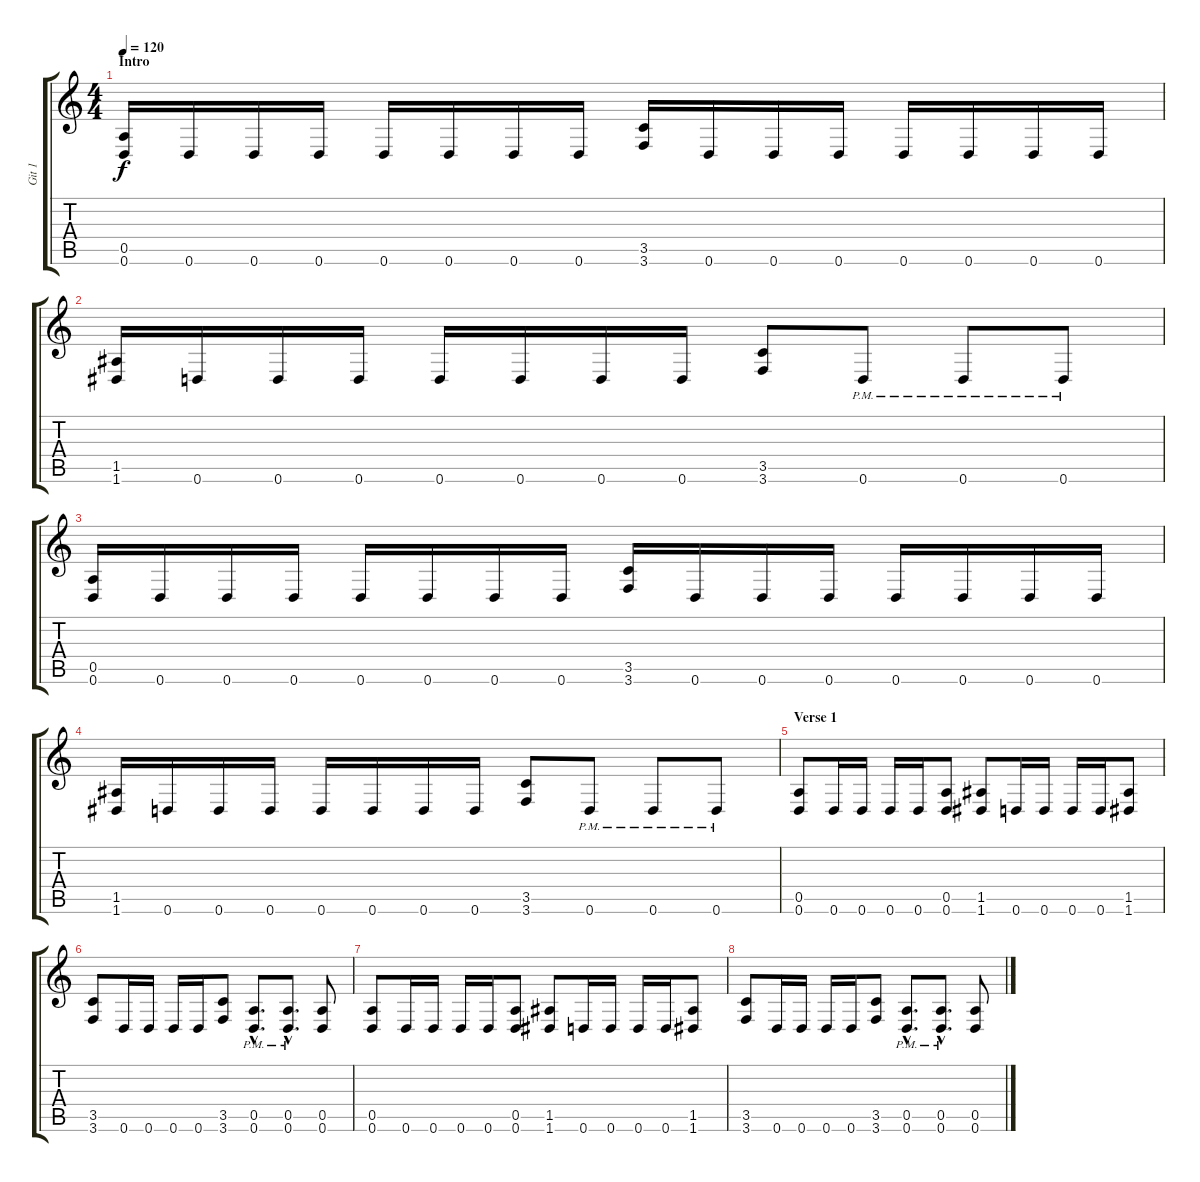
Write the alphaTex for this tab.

\track ("Git 1" "Git 1") {instrument overdrivenguitar}
\staff {score tabs}
\tuning (E4 B3 G3 D3 A2 D2) {hide}
\ts (4 4)
\section ("" "Intro")
\tempo 120
\clef g2
\ks c
(0.5 0.6).16{dy f instrument overdrivenguitar} 0.6.16 0.6.16 0.6.16 0.6.16 0.6.16 0.6.16 0.6.16 (3.5 3.6).16 0.6.16 0.6.16 0.6.16 0.6.16 0.6.16 0.6.16 0.6.16 |
(1.5 1.6).16 0.6.16 0.6.16 0.6.16 0.6.16 0.6.16 0.6.16 0.6.16 (3.5 3.6).8 0.6{pm}.8 0.6{pm}.8 0.6{pm}.8 |
(0.5 0.6).16 0.6.16 0.6.16 0.6.16 0.6.16 0.6.16 0.6.16 0.6.16 (3.5 3.6).16 0.6.16 0.6.16 0.6.16 0.6.16 0.6.16 0.6.16 0.6.16 |
(1.5 1.6).16 0.6.16 0.6.16 0.6.16 0.6.16 0.6.16 0.6.16 0.6.16 (3.5 3.6).8 0.6{pm}.8 0.6{pm}.8 0.6{pm}.8 |
\section ("" "Verse 1")
(0.5 0.6).8 0.6.16 0.6.16 0.6.16 0.6.16 (0.5 0.6).8 (1.5 1.6).8 0.6.16 0.6.16 0.6.16 0.6.16 (1.5 1.6).8 |
(3.5 3.6).8 0.6.16 0.6.16 0.6.16 0.6.16 (3.5 3.6).8 (0.5{hac pm} 0.6{hac pm}).8{d} (0.5{hac pm} 0.6{hac pm}).8{d} (0.5 0.6).8 |
(0.5 0.6).8 0.6.16 0.6.16 0.6.16 0.6.16 (0.5 0.6).8 (1.5 1.6).8 0.6.16 0.6.16 0.6.16 0.6.16 (1.5 1.6).8 |
(3.5 3.6).8 0.6.16 0.6.16 0.6.16 0.6.16 (3.5 3.6).8 (0.5{hac pm} 0.6{hac pm}).8{d} (0.5{hac pm} 0.6{hac pm}).8{d} (0.5 0.6).8
